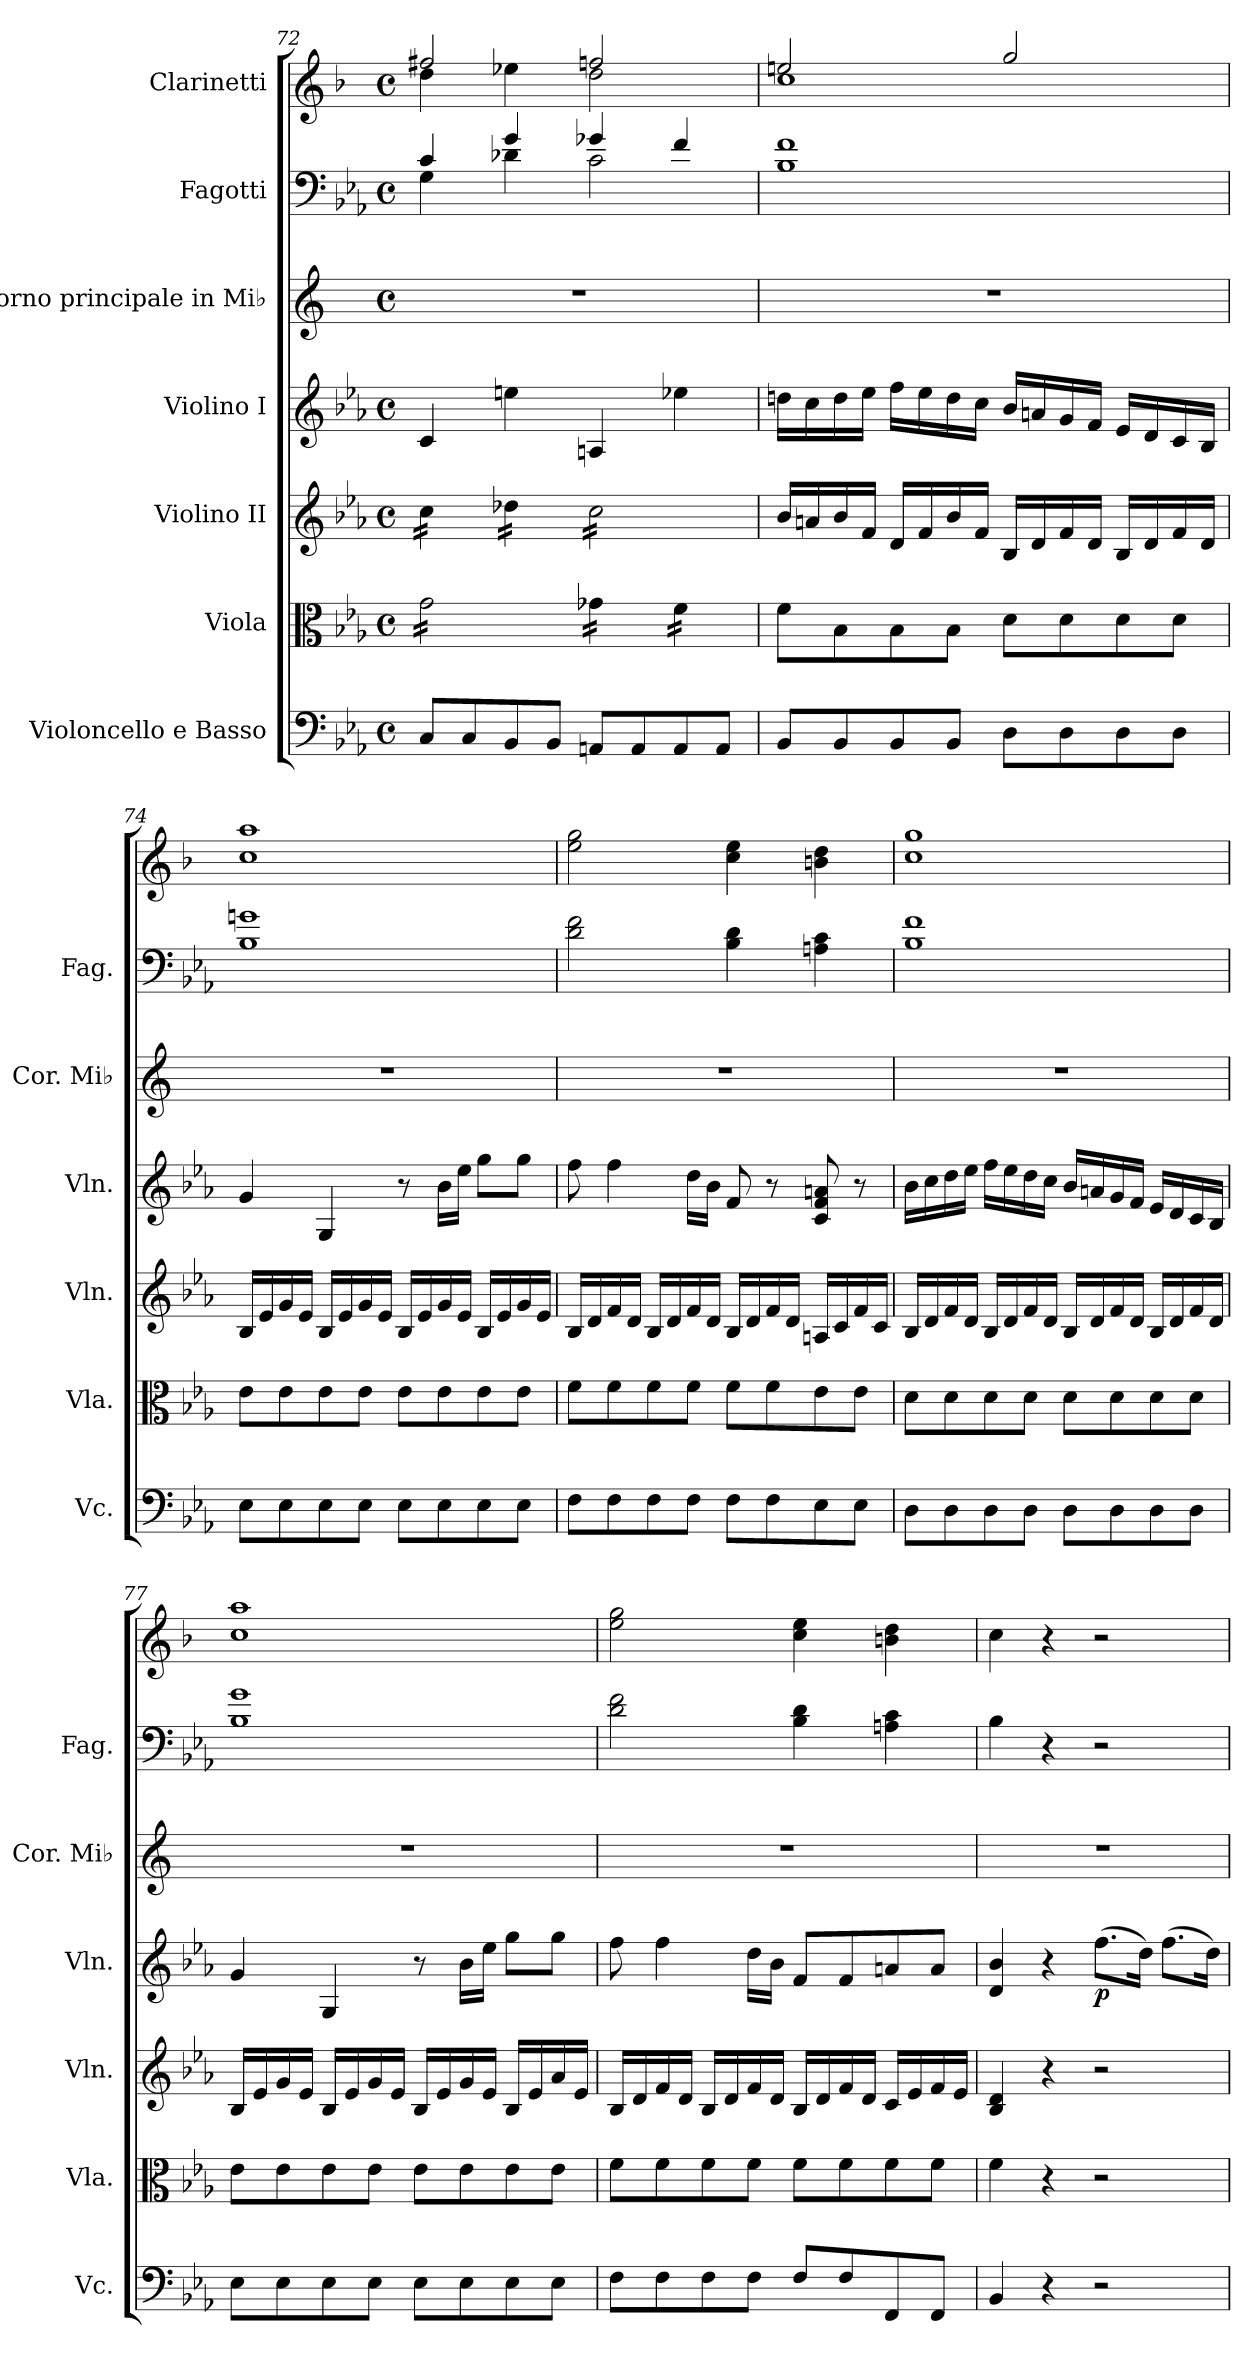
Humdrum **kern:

**kern	**kern	**kern	**kern	**dynam	**kern	**kern	**kern
*part7	*part6	*part5	*part4	*part4	*part3	*part2	*part1
*staff7	*staff6	*staff5	*staff4	*staff4	*staff3	*staff2	*staff1
*I"Violoncello e  Basso	*I"Viola	*I"Violino II	*I"Violino I	*	*I"Corno principale  in Mi♭	*I"Fagotti	*I"Clarinetti
*I'Vc.	*I'Vla.	*I'Vln.	*I'Vln.	*	*I'Cor. Mi♭	*I'Fag.	*
*clefF4	*clefC3	*clefG2	*clefG2	*	*clefG2	*clefF4	*clefG2
*	*	*	*	*	*ITrd5c9	*	*ITrd1c2
*k[b-e-a-]	*k[b-e-a-]	*k[b-e-a-]	*k[b-e-a-]	*	*k[b-e-a-]	*k[b-e-a-]	*k[b-e-a-]
*M4/4	*M4/4	*M4/4	*M4/4	*	*M4/4	*M4/4	*M4/4
*met(c)	*met(c)	*met(c)	*met(c)	*	*met(c)	*met(c)	*met(c)
=72	=72	=72	=72	=72	=72	=72	=72
*	*	*	*	*	*	*^	*^
*	*tremolo	*	*	*	*	*	*	*	*
*	*	*tremolo	*	*	*	*	*	*	*
8C/L	16g\LL	16cc\LL	4c/	.	1r	4c/	4G\	2een/	4cc\
.	16g\	16cc\	.	.	.	.	.	.	.
8C/	16g\	16cc\	.	.	.	.	.	.	.
.	16g\	16cc\JJ	.	.	.	.	.	.	.
8BB-/	16g\	16dd-X\LL	4een\	.	.	4g/	4d-X\	.	4dd-X\
.	16g\	16dd-X\	.	.	.	.	.	.	.
8BB-/J	16g\	16dd-X\	.	.	.	.	.	.	.
.	16g\JJ	16dd-X\JJ	.	.	.	.	.	.	.
8AAn/L	16g-X\LL	16cc\LL	4An/	.	.	4g-X/	2c\	2ee-X/	2cc\
.	16g-X\	16cc\	.	.	.	.	.	.	.
8AA/	16g-X\	16cc\	.	.	.	.	.	.	.
.	16g-X\JJ	16cc\	.	.	.	.	.	.	.
8AA/	16f\LL	16cc\	4ee-X\	.	.	4f/	.	.	.
.	16f\	16cc\	.	.	.	.	.	.	.
8AA/J	16f\	16cc\	.	.	.	.	.	.	.
.	16f\JJ	16cc\JJ	.	.	.	.	.	.	.
*	*	*Xtremolo	*	*	*	*	*	*	*
*	*Xtremolo	*	*	*	*	*	*	*	*
*	*	*	*	*	*	*v	*v	*	*
=73	=73	=73	=73	=73	=73	=73	=73	=73
8BB-/L	8f\L	16b-/LL	16ddn\LL	.	1r	1B- 1f	2ddn/	1b-
.	.	16an/	16cc\	.	.	.	.	.
8BB-/	8B-\	16b-/	16dd\	.	.	.	.	.
.	.	16f/JJ	16ee-\JJ	.	.	.	.	.
8BB-/	8B-\	16d/LL	16ff\LL	.	.	.	.	.
.	.	16f/	16ee-\	.	.	.	.	.
8BB-/J	8B-\J	16b-/	16dd\	.	.	.	.	.
.	.	16f/JJ	16cc\JJ	.	.	.	.	.
8D\L	8d\L	16B-/LL	16b-/LL	.	.	.	2ff/	.
.	.	16d/	16an/	.	.	.	.	.
8D\	8d\	16f/	16g/	.	.	.	.	.
.	.	16d/JJ	16f/JJ	.	.	.	.	.
8D\	8d\	16B-/LL	16e-/LL	.	.	.	.	.
.	.	16d/	16d/	.	.	.	.	.
8D\J	8d\J	16f/	16c/	.	.	.	.	.
.	.	16d/JJ	16B-/JJ	.	.	.	.	.
!!LO:LB:g=z	!!
=74	=74	=74	=74	=74	=74	=74	=74	=74
8E-\L	8e-\L	16B-/LL	4g/	.	1r	1B- 1gn	1gg	1b-
.	.	16e-/	.	.	.	.	.	.
8E-\	8e-\	16g/	.	.	.	.	.	.
.	.	16e-/JJ	.	.	.	.	.	.
8E-\	8e-\	16B-/LL	4G/	.	.	.	.	.
.	.	16e-/	.	.	.	.	.	.
8E-\J	8e-\J	16g/	.	.	.	.	.	.
.	.	16e-/JJ	.	.	.	.	.	.
8E-\L	8e-\L	16B-/LL	8r	.	.	.	.	.
.	.	16e-/	.	.	.	.	.	.
8E-\	8e-\	16g/	16b-\LL	.	.	.	.	.
.	.	16e-/JJ	16ee-\JJ	.	.	.	.	.
8E-\	8e-\	16B-/LL	8gg\L	.	.	.	.	.
.	.	16e-/	.	.	.	.	.	.
8E-\J	8e-\J	16g/	8gg\J	.	.	.	.	.
.	.	16e-/JJ	.	.	.	.	.	.
*	*	*	*	*	*	*	*v	*v
=75	=75	=75	=75	=75	=75	=75	=75
8F\L	8f\L	16B-/LL	8ff\	.	1r	2d\ 2f\	2dd\ 2ff\
.	.	16d/	.	.	.	.	.
8F\	8f\	16f/	4ff\	.	.	.	.
.	.	16d/JJ	.	.	.	.	.
8F\	8f\	16B-/LL	.	.	.	.	.
.	.	16d/	.	.	.	.	.
8F\J	8f\J	16f/	16dd\LL	.	.	.	.
.	.	16d/JJ	16b-\JJ	.	.	.	.
8F\L	8f\L	16B-/LL	8f/	.	.	4B-\ 4d\	4b-\ 4dd\
.	.	16d/	.	.	.	.	.
8F\	8f\	16f/	8r	.	.	.	.
.	.	16d/JJ	.	.	.	.	.
8E-\	8e-\	16An/LL	8c/ 8f/ 8an/	.	.	4An\ 4c\	4an\ 4cc\
.	.	16c/	.	.	.	.	.
8E-\J	8e-\J	16f/	8r	.	.	.	.
.	.	16c/JJ	.	.	.	.	.
=76	=76	=76	=76	=76	=76	=76	=76
8D\L	8d\L	16B-/LL	16b-\LL	.	1r	1B- 1f	1b- 1ff
.	.	16d/	16cc\	.	.	.	.
8D\	8d\	16f/	16dd\	.	.	.	.
.	.	16d/JJ	16ee-\JJ	.	.	.	.
8D\	8d\	16B-/LL	16ff\LL	.	.	.	.
.	.	16d/	16ee-\	.	.	.	.
8D\J	8d\J	16f/	16dd\	.	.	.	.
.	.	16d/JJ	16cc\JJ	.	.	.	.
8D\L	8d\L	16B-/LL	16b-/LL	.	.	.	.
.	.	16d/	16an/	.	.	.	.
8D\	8d\	16f/	16g/	.	.	.	.
.	.	16d/JJ	16f/JJ	.	.	.	.
8D\	8d\	16B-/LL	16e-/LL	.	.	.	.
.	.	16d/	16d/	.	.	.	.
8D\J	8d\J	16f/	16c/	.	.	.	.
.	.	16d/JJ	16B-/JJ	.	.	.	.
=77	=77	=77	=77	=77	=77	=77	=77
8E-\L	8e-\L	16B-/LL	4g/	.	1r	1B- 1g	1b- 1gg
.	.	16e-/	.	.	.	.	.
8E-\	8e-\	16g/	.	.	.	.	.
.	.	16e-/JJ	.	.	.	.	.
8E-\	8e-\	16B-/LL	4G/	.	.	.	.
.	.	16e-/	.	.	.	.	.
8E-\J	8e-\J	16g/	.	.	.	.	.
.	.	16e-/JJ	.	.	.	.	.
8E-\L	8e-\L	16B-/LL	8r	.	.	.	.
.	.	16e-/	.	.	.	.	.
8E-\	8e-\	16g/	16b-\LL	.	.	.	.
.	.	16e-/JJ	16ee-\JJ	.	.	.	.
8E-\	8e-\	16B-/LL	8gg\L	.	.	.	.
.	.	16e-/	.	.	.	.	.
8E-\J	8e-\J	16a-/	8gg\J	.	.	.	.
.	.	16e-/JJ	.	.	.	.	.
!!LO:PB:g=z
=78	=78	=78	=78	=78	=78	=78	=78
8F\L	8f\L	16B-/LL	8ff\	.	1r	2d\ 2f\	2dd\ 2ff\
.	.	16d/	.	.	.	.	.
8F\	8f\	16f/	4ff\	.	.	.	.
.	.	16d/JJ	.	.	.	.	.
8F\	8f\	16B-/LL	.	.	.	.	.
.	.	16d/	.	.	.	.	.
8F\J	8f\J	16f/	16dd\LL	.	.	.	.
.	.	16d/JJ	16b-\JJ	.	.	.	.
8F/L	8f\L	16B-/LL	8f/L	.	.	4B-\ 4d\	4b-\ 4dd\
.	.	16d/	.	.	.	.	.
8F/	8f\	16f/	8f/	.	.	.	.
.	.	16d/JJ	.	.	.	.	.
8FF/	8f\	16c/LL	8an/	.	.	4An\ 4c\	4an\ 4cc\
.	.	16e-/	.	.	.	.	.
8FF/J	8f\J	16f/	8a/J	.	.	.	.
.	.	16e-/JJ	.	.	.	.	.
=79	=79	=79	=79	=79	=79	=79	=79
4BB-/	4f\	4B-/ 4d/	4d/ 4b-/	.	1r	4B-\	4b-\
4r	4r	4r	4r	.	.	4r	4r
!	!	!	!	!LO:DY:b	!	!	!
2r	2r	2r	(8.ff\L	p	.	2r	2r
.	.	.	16dd\Jk)	.	.	.	.
.	.	.	(8.ff\L	.	.	.	.
.	.	.	16dd\Jk)	.	.	.	.
=	=	=	=	=	=	=	=
*-	*-	*-	*-	*-	*-	*-	*-
